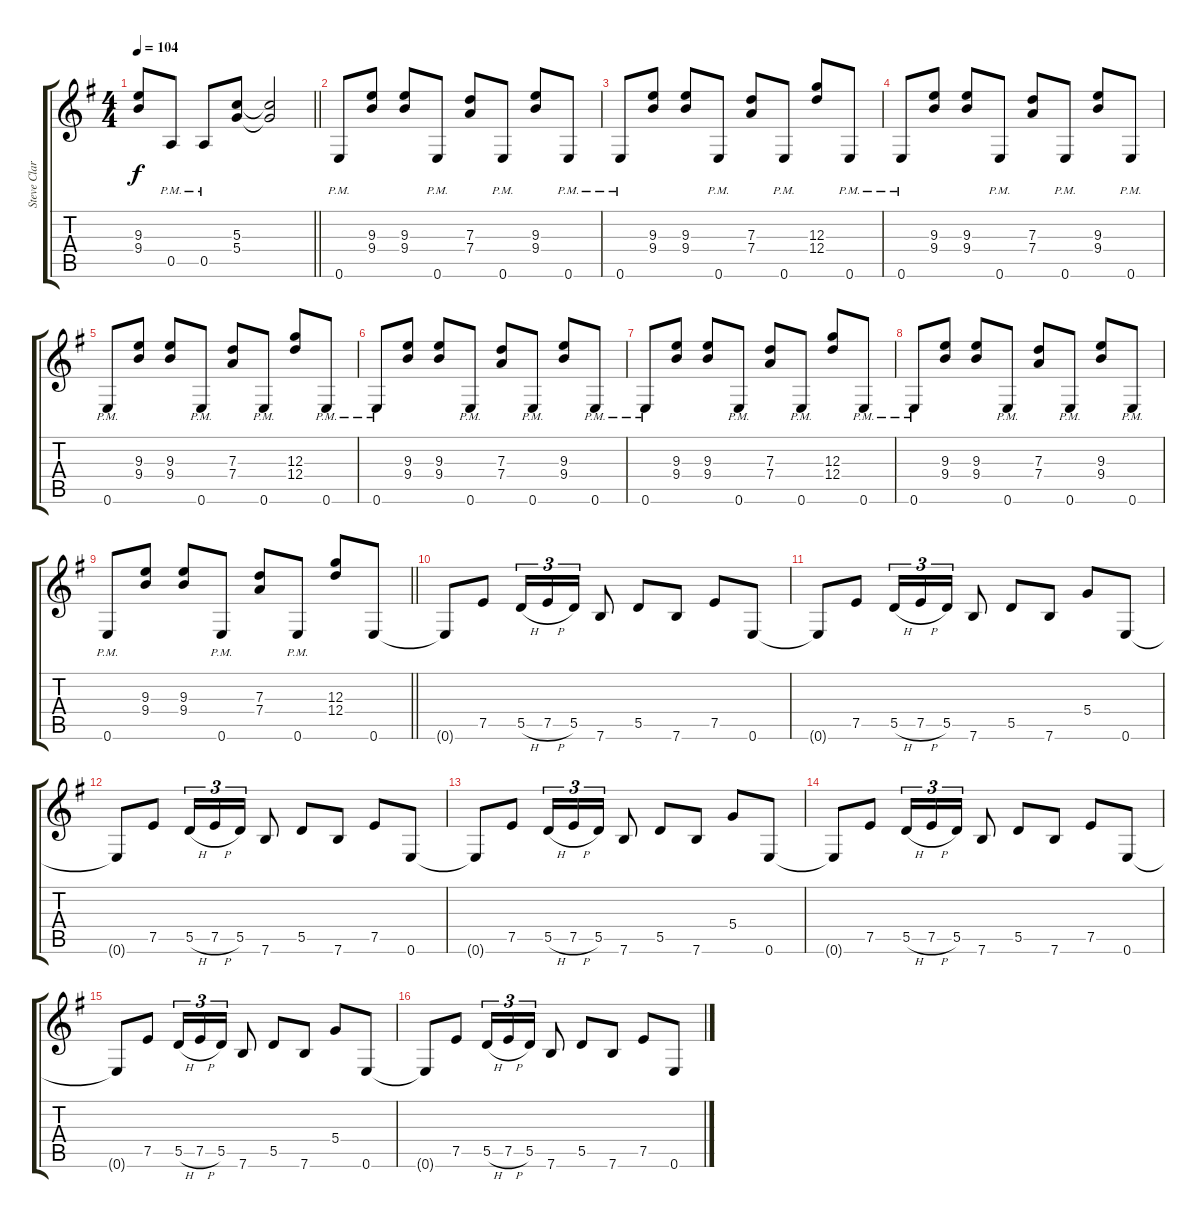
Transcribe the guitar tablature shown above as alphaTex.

\track ("Steve Clark" "Steve Clar") {instrument electricguitarclean}
\staff {score tabs}
\tuning (E4 B3 G3 D3 A2 E2) {hide}
\ts (4 4)
\tempo 104
\clef g2
\barLineRight lightlight
\ks eminor
(9.3 9.4).8{dy f} 0.5{pm}.8 0.5{pm}.8 (5.3 5.4).8 (5.3{t} 5.4{t}).2 |
0.6{pm}.8 (9.3 9.4).8 (9.3 9.4).8 0.6{pm}.8 (7.3 7.4).8 0.6{pm}.8 (9.3 9.4).8 0.6{pm}.8 |
0.6{pm}.8 (9.3 9.4).8 (9.3 9.4).8 0.6{pm}.8 (7.3 7.4).8 0.6{pm}.8 (12.3 12.4).8 0.6{pm}.8 |
0.6{pm}.8 (9.3 9.4).8 (9.3 9.4).8 0.6{pm}.8 (7.3 7.4).8 0.6{pm}.8 (9.3 9.4).8 0.6{pm}.8 |
0.6{pm}.8 (9.3 9.4).8 (9.3 9.4).8 0.6{pm}.8 (7.3 7.4).8 0.6{pm}.8 (12.3 12.4).8 0.6{pm}.8 |
0.6{pm}.8 (9.3 9.4).8 (9.3 9.4).8 0.6{pm}.8 (7.3 7.4).8 0.6{pm}.8 (9.3 9.4).8 0.6{pm}.8 |
0.6{pm}.8 (9.3 9.4).8 (9.3 9.4).8 0.6{pm}.8 (7.3 7.4).8 0.6{pm}.8 (12.3 12.4).8 0.6{pm}.8 |
0.6{pm}.8 (9.3 9.4).8 (9.3 9.4).8 0.6{pm}.8 (7.3 7.4).8 0.6{pm}.8 (9.3 9.4).8 0.6{pm}.8 |
\barLineRight lightlight
0.6{pm}.8 (9.3 9.4).8 (9.3 9.4).8 0.6{pm}.8 (7.3 7.4).8 0.6{pm}.8 (12.3 12.4).8 0.6.8 |
0.6{t}.8 7.5.8 5.5{h}.16{tu (3 2)} 7.5{h}.16{tu (3 2)} 5.5.16{tu (3 2)} 7.6.8 5.5.8 7.6.8 7.5.8 0.6.8 |
0.6{t}.8 7.5.8 5.5{h}.16{tu (3 2)} 7.5{h}.16{tu (3 2)} 5.5.16{tu (3 2)} 7.6.8 5.5.8 7.6.8 5.4.8 0.6.8 |
0.6{t}.8 7.5.8 5.5{h}.16{tu (3 2)} 7.5{h}.16{tu (3 2)} 5.5.16{tu (3 2)} 7.6.8 5.5.8 7.6.8 7.5.8 0.6.8 |
0.6{t}.8 7.5.8 5.5{h}.16{tu (3 2)} 7.5{h}.16{tu (3 2)} 5.5.16{tu (3 2)} 7.6.8 5.5.8 7.6.8 5.4.8 0.6.8 |
0.6{t}.8 7.5.8 5.5{h}.16{tu (3 2)} 7.5{h}.16{tu (3 2)} 5.5.16{tu (3 2)} 7.6.8 5.5.8 7.6.8 7.5.8 0.6.8 |
0.6{t}.8 7.5.8 5.5{h}.16{tu (3 2)} 7.5{h}.16{tu (3 2)} 5.5.16{tu (3 2)} 7.6.8 5.5.8 7.6.8 5.4.8 0.6.8 |
0.6{t}.8 7.5.8 5.5{h}.16{tu (3 2)} 7.5{h}.16{tu (3 2)} 5.5.16{tu (3 2)} 7.6.8 5.5.8 7.6.8 7.5.8 0.6.8
